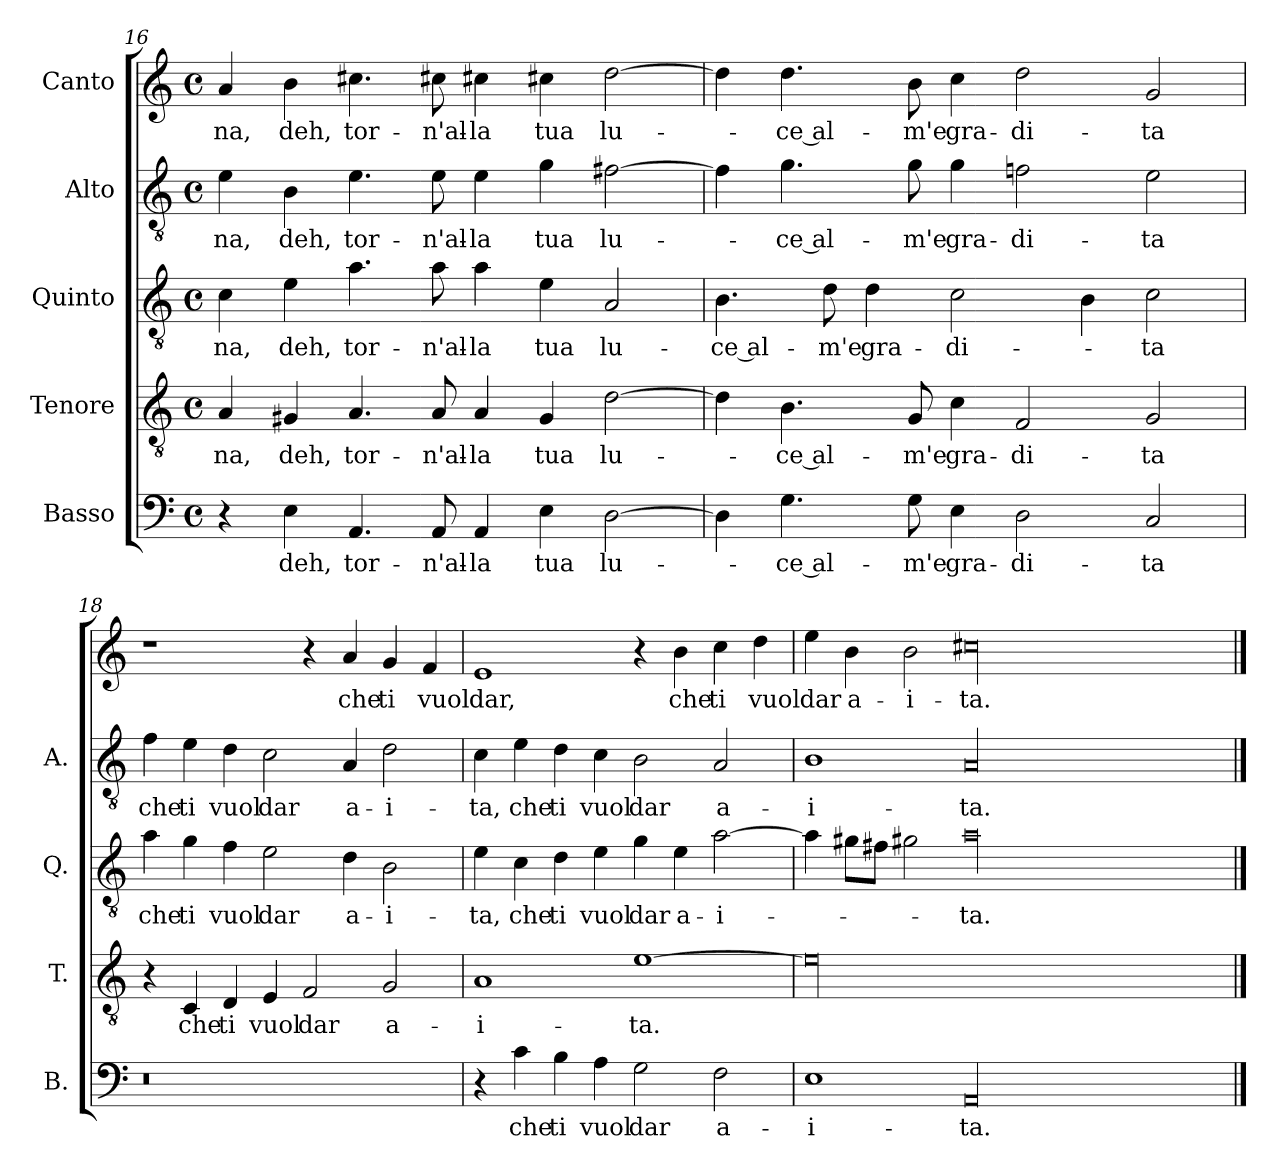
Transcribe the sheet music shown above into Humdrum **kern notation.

**kern	**text	**kern	**text	**kern	**text	**kern	**text	**kern	**text
*part5	*part5	*part4	*part4	*part3	*part3	*part2	*part2	*part1	*part1
*staff5	*staff5	*staff4	*staff4	*staff3	*staff3	*staff2	*staff2	*staff1	*staff1
*I"Basso	*	*I"Tenore	*	*I"Quinto	*	*I"Alto	*	*I"Canto	*
*I'B.	*	*I'T.	*	*I'Q.	*	*I'A.	*	*	*
*clefF4	*	*clefGv2	*	*clefGv2	*	*clefGv2	*	*clefG2	*
*k[]	*	*k[]	*	*k[]	*	*k[]	*	*k[]	*
*C:	*	*C:	*	*C:	*	*C:	*	*C:	*
*M4/4	*	*M4/4	*	*M4/4	*	*M4/4	*	*M4/4	*
*met(c)	*	*met(c)	*	*met(c)	*	*met(c)	*	*met(c)	*
=16	=16	=16	=16	=16	=16	=16	=16	=16	=16
4r	.	4A/	-na,	4c\	-na,	4e\	-na,	4a/	-na,
4E\	deh,	4G#X/	deh,	4e\	deh,	4B\	deh,	4b\	deh,
4.AA/	tor-	4.A/	tor-	4.a\	tor-	4.e\	tor-	4.cc#X\	tor-
8AA/	-n'al-	8A/	-n'al-	8a\	-n'al-	8e\	-n'al-	8cc#X\	-n'al-
4AA/	-la	4A/	-la	4a\	-la	4e\	-la	4cc#X\	-la
4E\	tua	4G#/	tua	4e\	tua	4g\	tua	4cc#X\	tua
[2D\	lu-	[2d\	lu-	2A/	lu-	[2f#X\	lu-	[2dd\	lu-
=17	=17	=17	=17	=17	=17	=17	=17	=17	=17
4D\]	.	4d\]	.	4.B\	-ce al-	4f#\]	.	4dd\]	.
4.G\	-ce al-	4.B\	-ce al-	.	.	4.g\	-ce al-	4.dd\	-ce al-
.	.	.	.	8d\	-m'e	.	.	.	.
.	.	.	.	4d\	gra-	.	.	.	.
8G\	-m'e	8G/	-m'e	.	.	8g\	-m'e	8b\	-m'e
4E\	gra-	4c\	gra-	2c\	-di-	4g\	gra-	4cc\	gra-
2D\	-di-	2F/	-di-	.	.	2f\	-di-	2dd\	-di-
.	.	.	.	4B\	.	.	.	.	.
2C/	-ta	2G/	-ta	2c\	-ta	2e\	-ta	2g/	-ta
=18	=18	=18	=18	=18	=18	=18	=18	=18	=18
!LO:N:vis=0	!	!	!	!	!	!	!	!	!
1r	.	4r	.	4a\	che	4f\	che	1r	.
.	.	4C/	che	4g\	ti	4e\	ti	.	.
.	.	4D/	ti	4f\	vuol	4d\	vuol	.	.
.	.	4E/	vuol	2e\	dar	2c\	dar	.	.
1ryy	.	2F/	dar	.	.	.	.	4r	.
.	.	.	.	4d\	a-	4A/	a-	4a/	che
.	.	2G/	a-	2B\	-i-	2d\	-i-	4g/	ti
.	.	.	.	.	.	.	.	4f/	vuol
=19	=19	=19	=19	=19	=19	=19	=19	=19	=19
4r	.	1A/	-i-	4e\	-ta,	4c\	-ta,	1e/	dar,
4c\	che	.	.	4c\	che	4e\	che	.	.
4B\	ti	.	.	4d\	ti	4d\	ti	.	.
4A\	vuol	.	.	4e\	vuol	4c\	vuol	.	.
2G\	dar	[1e\	-ta.	4g\	dar	2B\	dar	4r	.
.	.	.	.	4e\	a-	.	.	4b\	che
2F\	a-	.	.	[2a\	-i-	2A/	a-	4cc\	ti
.	.	.	.	.	.	.	.	4dd\	vuol
=20	=20	=20	=20	=20	=20	=20	=20	=20	=20
1E\	-i-	00e\]	.	4a\]	.	1B\	-i-	4ee\	dar
.	.	.	.	8g#X\L	.	.	.	4b\	a-
.	.	.	.	8f#X\J	.	.	.	.	.
.	.	.	.	2g#X\	.	.	.	2b\	-i-
00AA/	-ta.	.	.	00a\	-ta.	00A/	-ta.	00cc#X\	-ta.
.	.	1ryy	.	.	.	.	.	.	.
==	==	==	==	==	==	==	==	==	==
*-	*-	*-	*-	*-	*-	*-	*-	*-	*-
